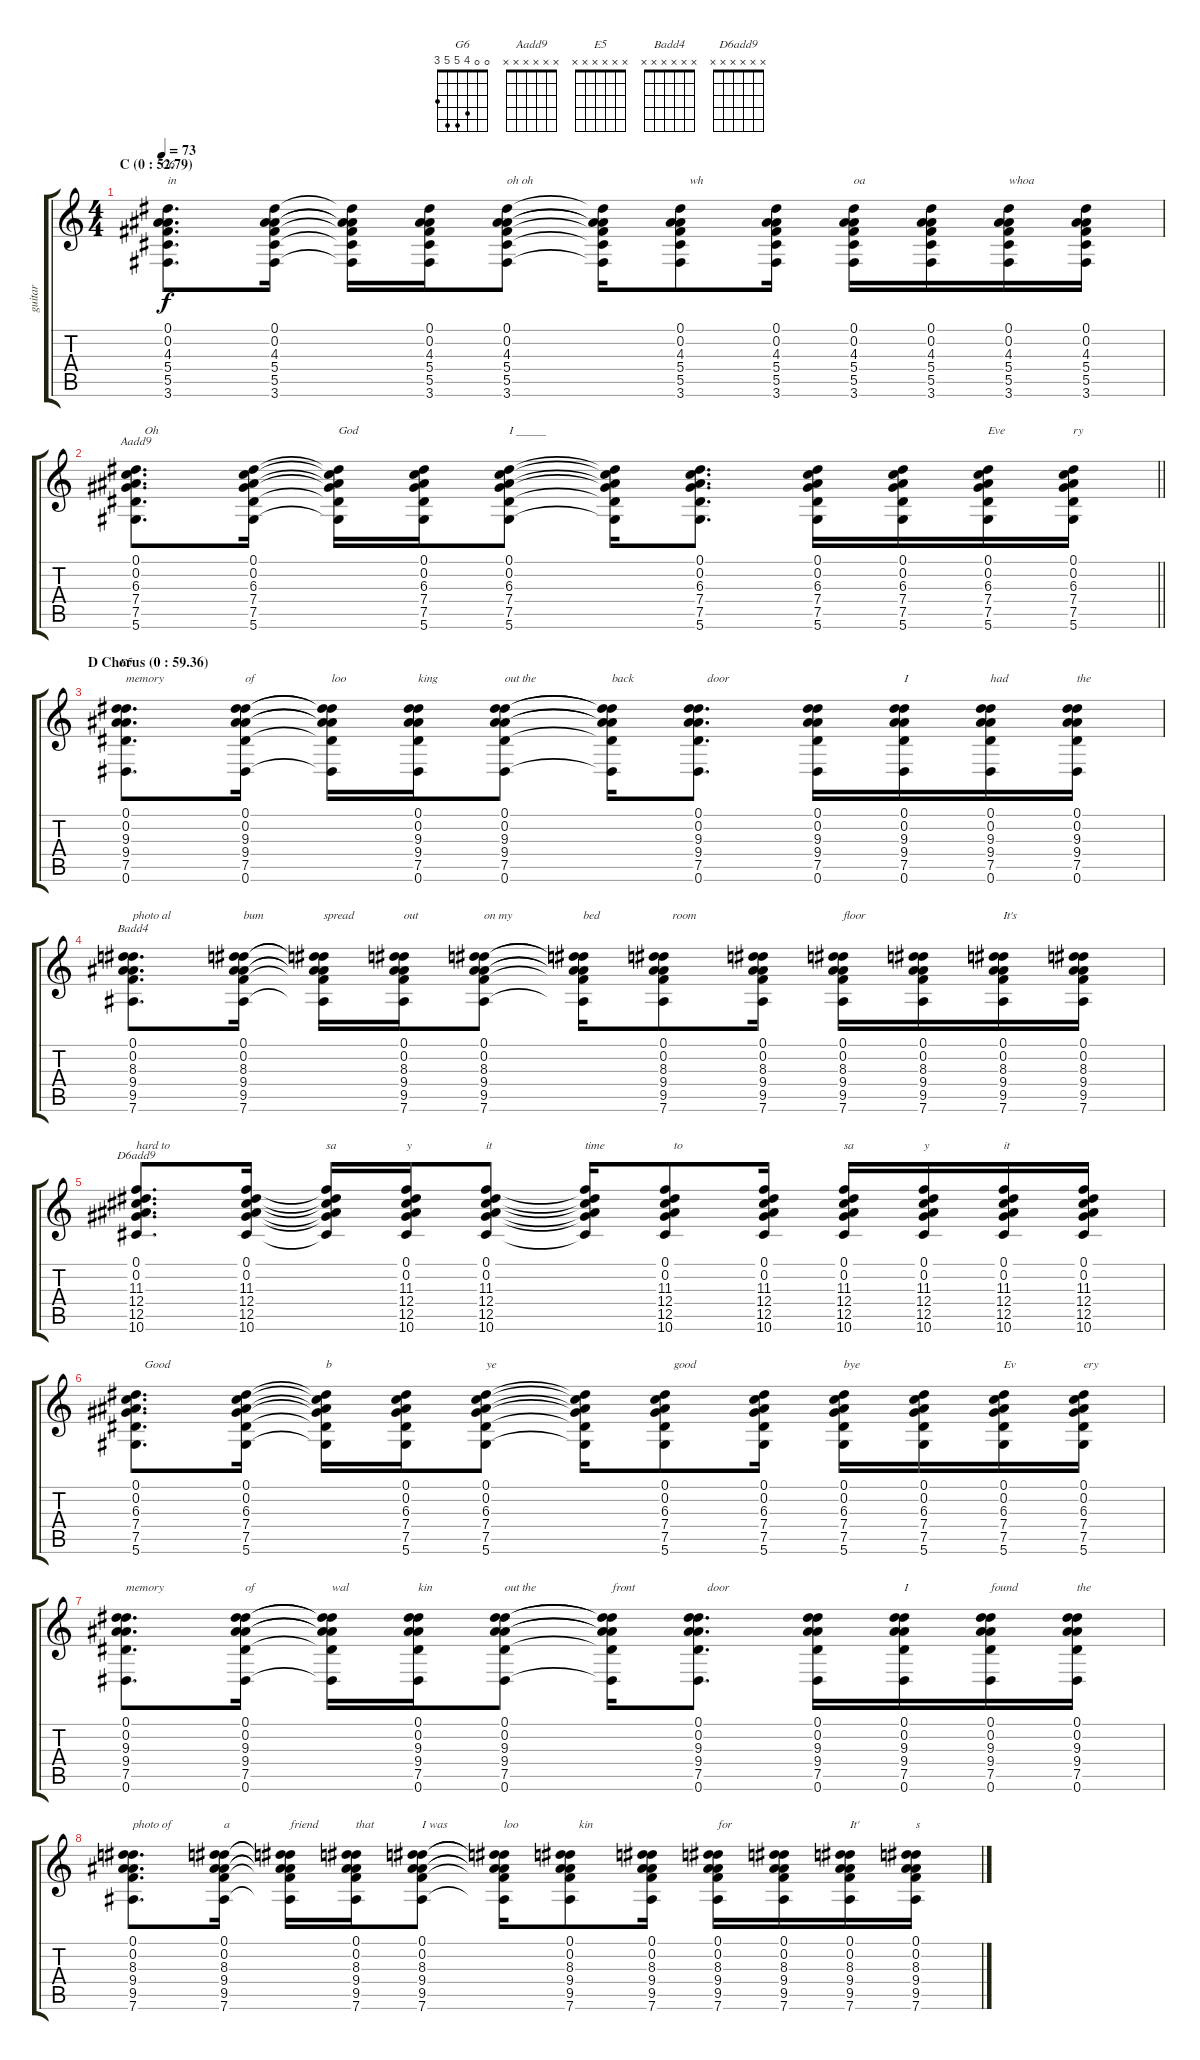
\track ("guitar" "guitar") {instrument acousticguitarsteel}
\staff {score tabs}
\tuning (Eb4 Bb3 Gb3 Db3 Ab2 Eb2) {hide}
\chord ("G6" 0 0 4 5 5 3)
\chord ("Aadd9" x x x x x x)
\chord ("E5" x x x x x x)
\chord ("Badd4" x x x x x x)
\chord ("D6add9" x x x x x x)
\ts (4 4)
\section ("" "C (0 : 52.79)")
\tempo 73
\clef g2
\ks c
(0.1 0.2 4.3 5.4 5.5 3.6).8{d ch "G6" txt "in" dy f beam Down} (0.1 0.2 4.3 5.4 5.5 3.6).16{beam Down} (0.1{t} 0.2{t} 4.3{t} 5.4{t} 5.5{t} 3.6{t}).16{beam Down} (0.1 0.2 4.3 5.4 5.5 3.6).16{beam Down} (0.1 0.2 4.3 5.4 5.5 3.6).8{txt "oh oh" beam Down} (0.1{t} 0.2{t} 4.3{t} 5.4{t} 5.5{t} 3.6{t}).16{beam Down} (0.1 0.2 4.3 5.4 5.5 3.6).8{txt "   wh" beam Down} (0.1 0.2 4.3 5.4 5.5 3.6).16{beam Down} (0.1 0.2 4.3 5.4 5.5 3.6).16{txt "oa" beam Down} (0.1 0.2 4.3 5.4 5.5 3.6).16{beam Down} (0.1 0.2 4.3 5.4 5.5 3.6).16{txt "whoa" beam Down} (0.1 0.2 4.3 5.4 5.5 3.6).16{beam Down} |
\barLineRight lightlight
(0.1 0.2 6.3 7.4 7.5 5.6).8{d ch "Aadd9" txt "   Oh" beam Down} (0.1 0.2 6.3 7.4 7.5 5.6).16{beam Down} (0.1{t} 0.2{t} 6.3{t} 7.4{t} 7.5{t} 5.6{t}).16{txt "God" beam Down} (0.1 0.2 6.3 7.4 7.5 5.6).16{beam Down} (0.1 0.2 6.3 7.4 7.5 5.6).8{txt "I _____" beam Down} (0.1{t} 0.2{t} 6.3{t} 7.4{t} 7.5{t} 5.6{t}).16{beam Down} (0.1 0.2 6.3 7.4 7.5 5.6).8{d beam Down} (0.1 0.2 6.3 7.4 7.5 5.6).16{beam Down} (0.1 0.2 6.3 7.4 7.5 5.6).16{beam Down} (0.1 0.2 6.3 7.4 7.5 5.6).16{txt "Eve" beam Down} (0.1 0.2 6.3 7.4 7.5 5.6).16{txt "ry" beam Down} |
\section ("" "D Chorus (0 : 59.36)")
(0.1 0.2 9.3 9.4 7.5 0.6).8{d ch "E5" txt "memory" beam Down} (0.1 0.2 9.3 9.4 7.5 0.6).16{txt "of" beam Down} (0.1{t} 0.2{t} 9.3{t} 9.4{t} 7.5{t} 0.6{t}).16{txt "loo" beam Down} (0.1 0.2 9.3 9.4 7.5 0.6).16{txt "king" beam Down} (0.1 0.2 9.3 9.4 7.5 0.6).8{txt "out the" beam Down} (0.1{t} 0.2{t} 9.3{t} 9.4{t} 7.5{t} 0.6{t}).16{txt "back" beam Down} (0.1 0.2 9.3 9.4 7.5 0.6).8{d txt "   door" beam Down} (0.1 0.2 9.3 9.4 7.5 0.6).16{beam Down} (0.1 0.2 9.3 9.4 7.5 0.6).16{txt "I" beam Down} (0.1 0.2 9.3 9.4 7.5 0.6).16{txt "had" beam Down} (0.1 0.2 9.3 9.4 7.5 0.6).16{txt "the" beam Down} |
(0.1 0.2 8.3 9.4 9.5 7.6).8{d ch "Badd4" txt "photo al" beam Down} (0.1 0.2 8.3 9.4 9.5 7.6).16{txt "bum" beam Down} (0.1{t} 0.2{t} 8.3{t} 9.4{t} 9.5{t} 7.6{t}).16{txt "spread" beam Down} (0.1 0.2 8.3 9.4 9.5 7.6).16{txt "out" beam Down} (0.1 0.2 8.3 9.4 9.5 7.6).8{txt "on my" beam Down} (0.1{t} 0.2{t} 8.3{t} 9.4{t} 9.5{t} 7.6{t}).16{txt "bed" beam Down} (0.1 0.2 8.3 9.4 9.5 7.6).8{txt "   room" beam Down} (0.1 0.2 8.3 9.4 9.5 7.6).16{beam Down} (0.1 0.2 8.3 9.4 9.5 7.6).16{txt "floor" beam Down} (0.1 0.2 8.3 9.4 9.5 7.6).16{beam Down} (0.1 0.2 8.3 9.4 9.5 7.6).16{txt "It's" beam Down} (0.1 0.2 8.3 9.4 9.5 7.6).16{beam Down} |
(0.1 0.2 11.3 12.4 12.5 10.6).8{d ch "D6add9" txt "hard to"} (0.1 0.2 11.3 12.4 12.5 10.6).16 (0.1{t} 0.2{t} 11.3{t} 12.4{t} 12.5{t} 10.6{t}).16{txt "sa"} (0.1 0.2 11.3 12.4 12.5 10.6).16{txt "y"} (0.1 0.2 11.3 12.4 12.5 10.6).8{txt "it"} (0.1{t} 0.2{t} 11.3{t} 12.4{t} 12.5{t} 10.6{t}).16{txt "time"} (0.1 0.2 11.3 12.4 12.5 10.6).8{txt "   to"} (0.1 0.2 11.3 12.4 12.5 10.6).16 (0.1 0.2 11.3 12.4 12.5 10.6).16{txt "sa"} (0.1 0.2 11.3 12.4 12.5 10.6).16{txt "y"} (0.1 0.2 11.3 12.4 12.5 10.6).16{txt "it"} (0.1 0.2 11.3 12.4 12.5 10.6).16 |
(0.1 0.2 6.3 7.4 7.5 5.6).8{d txt "   Good" beam Down} (0.1 0.2 6.3 7.4 7.5 5.6).16{beam Down} (0.1{t} 0.2{t} 6.3{t} 7.4{t} 7.5{t} 5.6{t}).16{txt "b" beam Down} (0.1 0.2 6.3 7.4 7.5 5.6).16{beam Down} (0.1 0.2 6.3 7.4 7.5 5.6).8{txt "ye" beam Down} (0.1{t} 0.2{t} 6.3{t} 7.4{t} 7.5{t} 5.6{t}).16{beam Down} (0.1 0.2 6.3 7.4 7.5 5.6).8{txt "   good" beam Down} (0.1 0.2 6.3 7.4 7.5 5.6).16{beam Down} (0.1 0.2 6.3 7.4 7.5 5.6).16{txt "bye" beam Down} (0.1 0.2 6.3 7.4 7.5 5.6).16{beam Down} (0.1 0.2 6.3 7.4 7.5 5.6).16{txt "Ev" beam Down} (0.1 0.2 6.3 7.4 7.5 5.6).16{txt "ery" beam Down} |
(0.1 0.2 9.3 9.4 7.5 0.6).8{d txt "memory" beam Down} (0.1 0.2 9.3 9.4 7.5 0.6).16{txt "of" beam Down} (0.1{t} 0.2{t} 9.3{t} 9.4{t} 7.5{t} 0.6{t}).16{txt "wal" beam Down} (0.1 0.2 9.3 9.4 7.5 0.6).16{txt "kin" beam Down} (0.1 0.2 9.3 9.4 7.5 0.6).8{txt "out the" beam Down} (0.1{t} 0.2{t} 9.3{t} 9.4{t} 7.5{t} 0.6{t}).16{txt "front" beam Down} (0.1 0.2 9.3 9.4 7.5 0.6).8{d txt "   door" beam Down} (0.1 0.2 9.3 9.4 7.5 0.6).16{beam Down} (0.1 0.2 9.3 9.4 7.5 0.6).16{txt "I" beam Down} (0.1 0.2 9.3 9.4 7.5 0.6).16{txt "found" beam Down} (0.1 0.2 9.3 9.4 7.5 0.6).16{txt "the" beam Down} |
(0.1 0.2 8.3 9.4 9.5 7.6).8{d txt "photo of" beam Down} (0.1 0.2 8.3 9.4 9.5 7.6).16{txt "a" beam Down} (0.1{t} 0.2{t} 8.3{t} 9.4{t} 9.5{t} 7.6{t}).16{txt "friend" beam Down} (0.1 0.2 8.3 9.4 9.5 7.6).16{txt "that" beam Down} (0.1 0.2 8.3 9.4 9.5 7.6).8{txt "I was" beam Down} (0.1{t} 0.2{t} 8.3{t} 9.4{t} 9.5{t} 7.6{t}).16{txt "loo" beam Down} (0.1 0.2 8.3 9.4 9.5 7.6).8{txt "   kin" beam Down} (0.1 0.2 8.3 9.4 9.5 7.6).16{beam Down} (0.1 0.2 8.3 9.4 9.5 7.6).16{txt "for" beam Down} (0.1 0.2 8.3 9.4 9.5 7.6).16{beam Down} (0.1 0.2 8.3 9.4 9.5 7.6).16{txt "It'" beam Down} (0.1 0.2 8.3 9.4 9.5 7.6).16{txt "s" beam Down}
